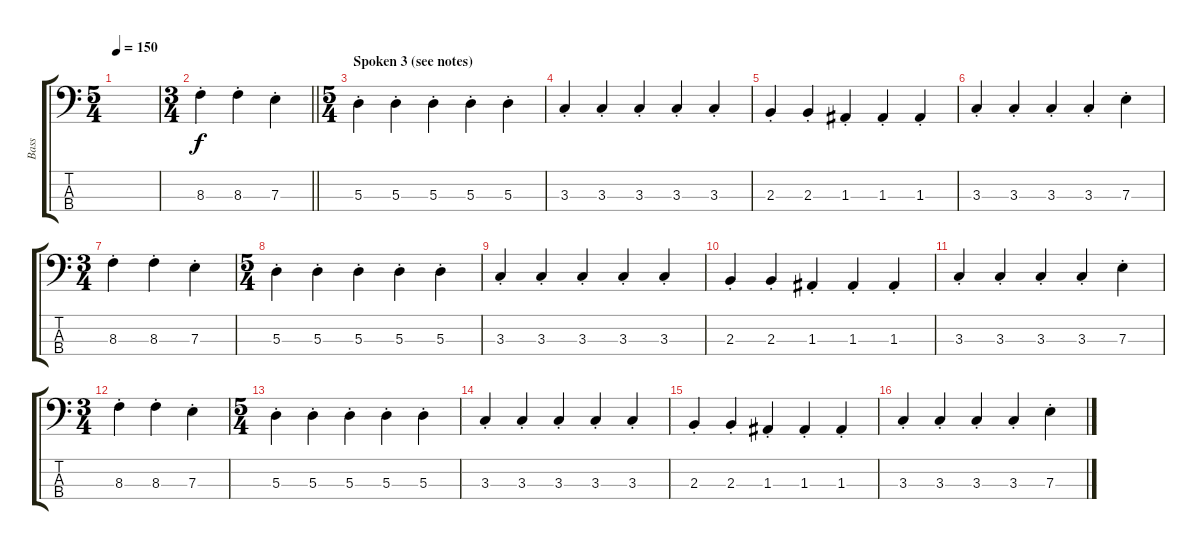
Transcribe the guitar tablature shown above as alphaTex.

\track ("Bass" "Bass") {instrument electricbassfinger}
\staff {score tabs}
\tuning (G2 D2 A1 E1) {hide}
\ts (5 4)
\tempo 150
\clef f4
\ks c
|
\ts (3 4)
\barLineRight lightlight
8.3{st}.4 8.3{st}.4 7.3{st}.4 |
\ts (5 4)
\section ("" "Spoken 3 (see notes)")
5.3{st}.4 5.3{st}.4 5.3{st}.4 5.3{st}.4 5.3{st}.4 |
3.3{st}.4 3.3{st}.4 3.3{st}.4 3.3{st}.4 3.3{st}.4 |
2.3{st}.4 2.3{st}.4 1.3{st}.4 1.3{st}.4 1.3{st}.4 |
3.3{st}.4 3.3{st}.4 3.3{st}.4 3.3{st}.4 7.3{st}.4 |
\ts (3 4)
8.3{st}.4 8.3{st}.4 7.3{st}.4 |
\ts (5 4)
5.3{st}.4 5.3{st}.4 5.3{st}.4 5.3{st}.4 5.3{st}.4 |
3.3{st}.4 3.3{st}.4 3.3{st}.4 3.3{st}.4 3.3{st}.4 |
2.3{st}.4 2.3{st}.4 1.3{st}.4 1.3{st}.4 1.3{st}.4 |
3.3{st}.4 3.3{st}.4 3.3{st}.4 3.3{st}.4 7.3{st}.4 |
\ts (3 4)
8.3{st}.4 8.3{st}.4 7.3{st}.4 |
\ts (5 4)
5.3{st}.4 5.3{st}.4 5.3{st}.4 5.3{st}.4 5.3{st}.4 |
3.3{st}.4 3.3{st}.4 3.3{st}.4 3.3{st}.4 3.3{st}.4 |
2.3{st}.4 2.3{st}.4 1.3{st}.4 1.3{st}.4 1.3{st}.4 |
3.3{st}.4 3.3{st}.4 3.3{st}.4 3.3{st}.4 7.3{st}.4
